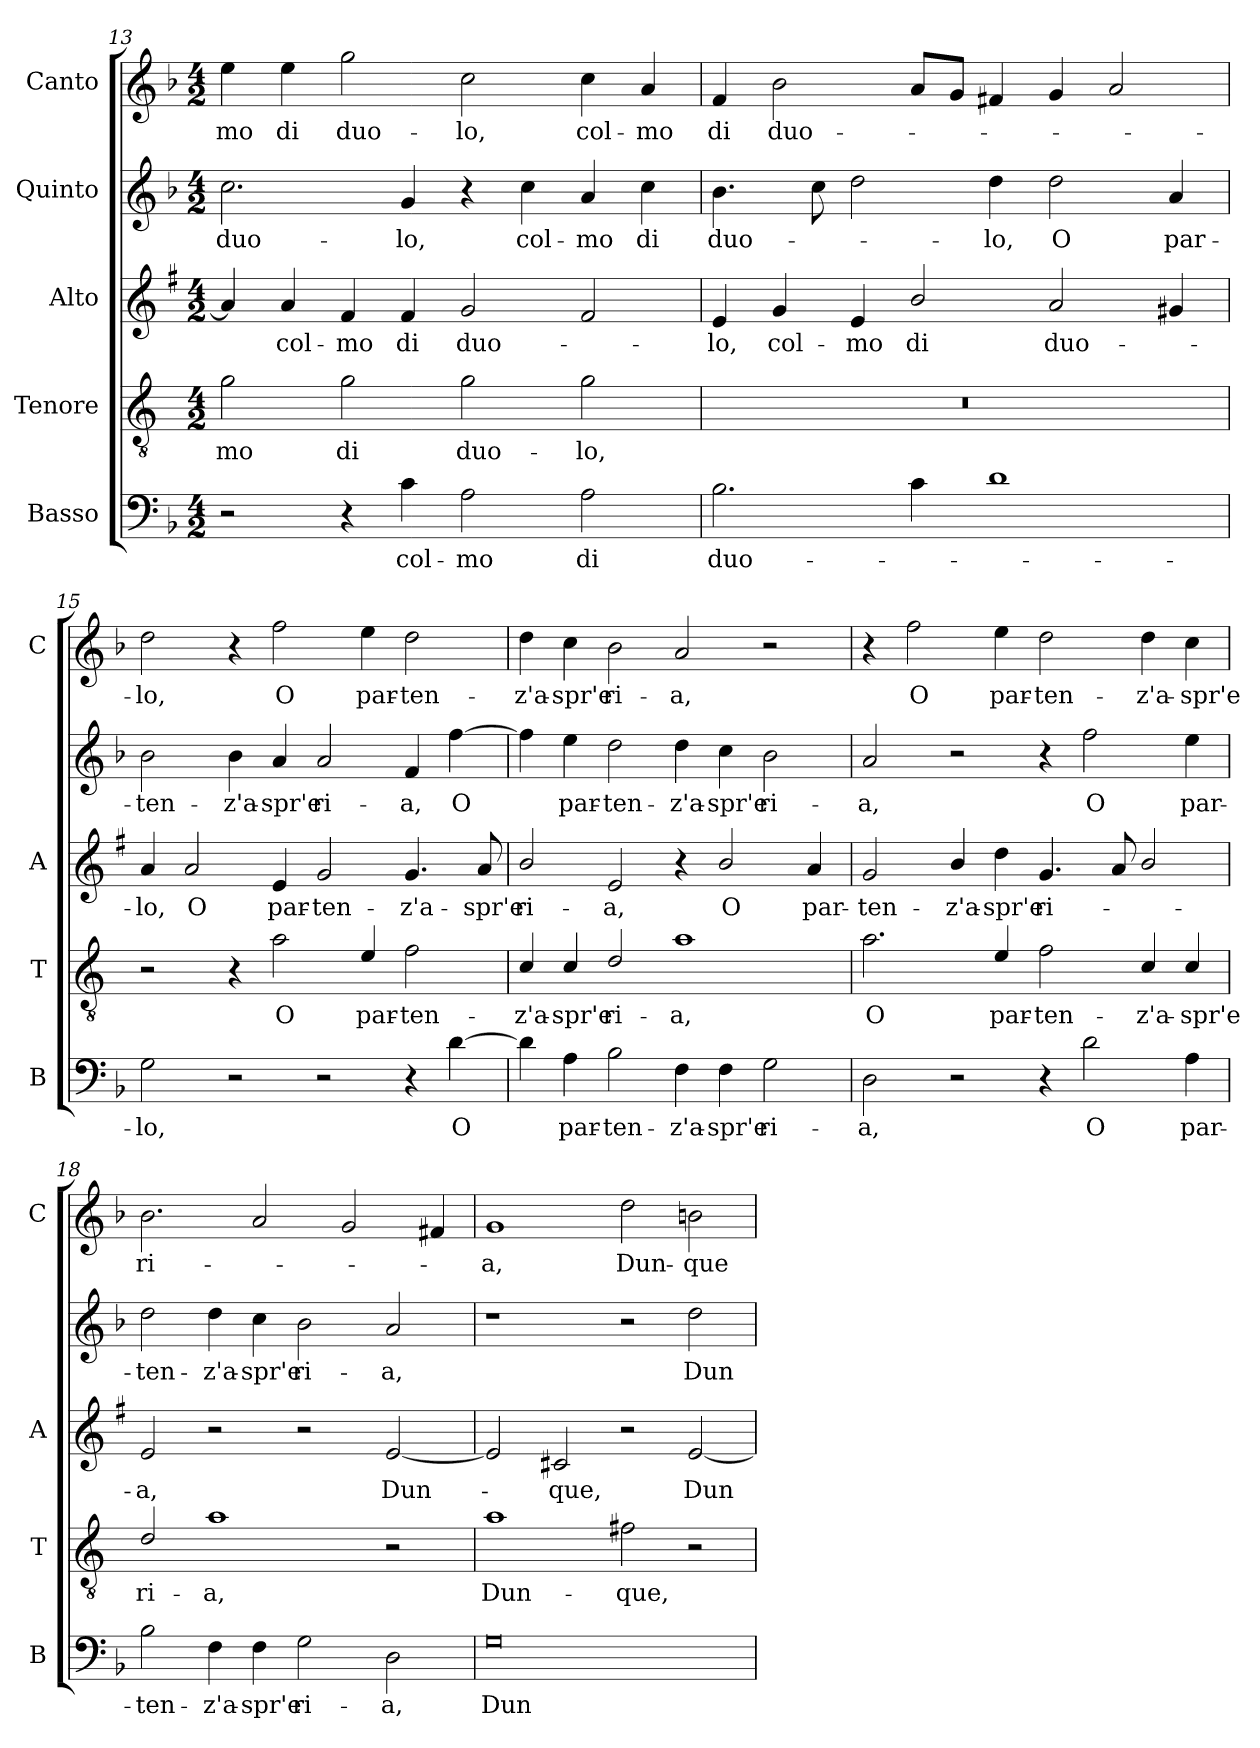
**kern	**text	**kern	**text	**kern	**text	**kern	**text	**kern	**text
*part5	*part5	*part4	*part4	*part3	*part3	*part2	*part2	*part1	*part1
*staff5	*staff5	*staff4	*staff4	*staff3	*staff3	*staff2	*staff2	*staff1	*staff1
*I"Basso	*	*I"Tenore	*	*I"Alto	*	*I"Quinto	*	*I"Canto	*
*I'B	*	*I'T	*	*I'A	*	*	*	*I'C	*
!!LO:PB:g=z
*clefF4	*	*clefGv2	*	*clefG2	*	*clefG2	*	*clefG2	*
*	*	*ITrd4c7	*	*ITrd1c2	*	*	*	*	*
*k[b-]	*	*k[b-]	*	*k[b-]	*	*k[b-]	*	*k[b-]	*
*F:	*	*F:	*	*F:	*	*F:	*	*F:	*
*M4/2	*	*M4/2	*	*M4/2	*	*M4/2	*	*M4/2	*
=13	=13	=13	=13	=13	=13	=13	=13	=13	=13
!	!	!	!LO:LY:b	!	!	!	!LO:LY:b	!	!LO:LY:b
2r	.	2c\	-mo	4g/]	.	2.cc\	duo-	4ee\	-mo
!	!	!	!	!	!LO:LY:b	!	!	!	!LO:LY:b
.	.	.	.	4g/	col-	.	.	4ee\	di
!	!	!	!LO:LY:b	!	!LO:LY:b	!	!	!	!LO:LY:b
4r	.	2c\	di	4e/	-mo	.	.	2gg\	duo-
!	!LO:LY:b	!	!	!	!LO:LY:b	!	!LO:LY:b	!	!
4c\	col-	.	.	4e/	di	4g/	-lo,	.	.
!	!LO:LY:b	!	!LO:LY:b	!	!LO:LY:b	!	!	!	!LO:LY:b
2A\	-mo	2c\	duo-	2f/	duo-	4r	.	2cc\	-lo,
!	!	!	!	!	!	!	!LO:LY:b	!	!
.	.	.	.	.	.	4cc\	col-	.	.
!	!LO:LY:b	!	!LO:LY:b	!	!	!	!LO:LY:b	!	!LO:LY:b
2A\	di	2c\	-lo,	2e/	.	4a/	-mo	4cc\	col-
!	!	!	!	!	!	!	!LO:LY:b	!	!LO:LY:b
.	.	.	.	.	.	4cc\	di	4a/	-mo
=14	=14	=14	=14	=14	=14	=14	=14	=14	=14
!	!LO:LY:b	!	!	!	!LO:LY:b	!	!LO:LY:b	!	!LO:LY:b
2.B-\	duo-	0r	.	4d/	-lo,	4.b-\	duo-	4f/	di
!	!	!	!	!	!LO:LY:b	!	!	!	!LO:LY:b
.	.	.	.	4f/	col-	.	.	2b-\	duo-
.	.	.	.	.	.	8cc\	.	.	.
!	!	!	!	!	!LO:LY:b	!	!	!	!
.	.	.	.	4d/	-mo	2dd\	.	.	.
!	!	!	!	!	!LO:LY:b	!	!	!	!
4c\	.	.	.	2a/	di	.	.	8a/L	.
.	.	.	.	.	.	.	.	8g/J	.
!	!	!	!	!	!	!	!LO:LY:b	!	!
1d	.	.	.	.	.	4dd\	-lo,	4f#X/	.
!	!	!	!	!	!LO:LY:b	!	!LO:LY:b	!	!
.	.	.	.	2g/	duo-	2dd\	O	4g/	.
.	.	.	.	.	.	.	.	2a/	.
!	!	!	!	!	!	!	!LO:LY:b	!	!
.	.	.	.	4f#X/	.	4a/	par-	.	.
=15	=15	=15	=15	=15	=15	=15	=15	=15	=15
!	!LO:LY:b	!	!	!	!LO:LY:b	!	!LO:LY:b	!	!LO:LY:b
2G\	-lo,	2r	.	4g/	-lo,	2b-\	-ten-	2dd\	-lo,
!	!	!	!	!	!LO:LY:b	!	!	!	!
.	.	.	.	2g/	O	.	.	.	.
!	!	!	!	!	!	!	!LO:LY:b	!	!
2r	.	4r	.	.	.	4b-\	-z'a-	4r	.
!	!	!	!LO:LY:b	!	!LO:LY:b	!	!LO:LY:b	!	!LO:LY:b
.	.	2d\	O	4d/	par-	4a/	-spr'e	2ff\	O
!	!	!	!	!	!LO:LY:b	!	!LO:LY:b	!	!
2r	.	.	.	2f/	-ten-	2a/	ri-	.	.
!	!	!	!LO:LY:b	!	!	!	!	!	!LO:LY:b
.	.	4A/	par-	.	.	.	.	4ee\	par-
!	!	!	!LO:LY:b	!	!LO:LY:b	!	!LO:LY:b	!	!LO:LY:b
4r	.	2B-\	-ten-	4.f/	-z'a-	4f/	-a,	2dd\	-ten-
!	!LO:LY:b	!	!	!	!	!	!LO:LY:b	!	!
[4d\	O	.	.	.	.	[4ff\	O	.	.
!	!	!	!	!	!LO:LY:b	!	!	!	!
.	.	.	.	8g/	-spr'e	.	.	.	.
!!LO:LB:g=z
=16	=16	=16	=16	=16	=16	=16	=16	=16	=16
!	!	!	!LO:LY:b	!	!LO:LY:b	!	!	!	!LO:LY:b
4d\]	.	4F/	-z'a-	2a/	ri-	4ff\]	.	4dd\	-z'a-
!	!LO:LY:b	!	!LO:LY:b	!	!	!	!LO:LY:b	!	!LO:LY:b
4A\	par-	4F/	-spr'e	.	.	4ee\	par-	4cc\	-spr'e
!	!LO:LY:b	!	!LO:LY:b	!	!LO:LY:b	!	!LO:LY:b	!	!LO:LY:b
2B-\	-ten-	2G/	ri-	2d/	-a,	2dd\	-ten-	2b-\	ri-
!	!LO:LY:b	!	!LO:LY:b	!	!	!	!LO:LY:b	!	!LO:LY:b
4F\	-z'a-	1d	-a,	4r	.	4dd\	-z'a-	2a/	-a,
!	!LO:LY:b	!	!	!	!LO:LY:b	!	!LO:LY:b	!	!
4F\	-spr'e	.	.	2a/	O	4cc\	-spr'e	.	.
!	!LO:LY:b	!	!	!	!	!	!LO:LY:b	!	!
2G\	ri-	.	.	.	.	2b-\	ri-	2r	.
!	!	!	!	!	!LO:LY:b	!	!	!	!
.	.	.	.	4g/	par-	.	.	.	.
=17	=17	=17	=17	=17	=17	=17	=17	=17	=17
!	!LO:LY:b	!	!LO:LY:b	!	!LO:LY:b	!	!LO:LY:b	!	!
2D\	-a,	2.d\	O	2f/	-ten-	2a/	-a,	4r	.
!	!	!	!	!	!	!	!	!	!LO:LY:b
.	.	.	.	.	.	.	.	2ff\	O
!	!	!	!	!	!LO:LY:b	!	!	!	!
2r	.	.	.	4a/	-z'a-	2r	.	.	.
!	!	!	!LO:LY:b	!	!LO:LY:b	!	!	!	!LO:LY:b
.	.	4A/	par-	4cc\	-spr'e	.	.	4ee\	par-
!	!	!	!LO:LY:b	!	!LO:LY:b	!	!	!	!LO:LY:b
4r	.	2B-\	-ten-	4.f/	ri-	4r	.	2dd\	-ten-
!	!LO:LY:b	!	!	!	!	!	!LO:LY:b	!	!
2d\	O	.	.	.	.	2ff\	O	.	.
.	.	.	.	8g/	.	.	.	.	.
!	!	!	!LO:LY:b	!	!	!	!	!	!LO:LY:b
.	.	4F/	-z'a-	2a/	.	.	.	4dd\	-z'a-
!	!LO:LY:b	!	!LO:LY:b	!	!	!	!LO:LY:b	!	!LO:LY:b
4A\	par-	4F/	-spr'e	.	.	4ee\	par-	4cc\	-spr'e
=18	=18	=18	=18	=18	=18	=18	=18	=18	=18
!	!LO:LY:b	!	!LO:LY:b	!	!LO:LY:b	!	!LO:LY:b	!	!LO:LY:b
2B-\	-ten-	2G/	ri-	2d/	-a,	2dd\	-ten-	2.b-\	ri-
!	!LO:LY:b	!	!LO:LY:b	!	!	!	!LO:LY:b	!	!
4F\	-z'a-	1d	-a,	2r	.	4dd\	-z'a-	.	.
!	!LO:LY:b	!	!	!	!	!	!LO:LY:b	!	!
4F\	-spr'e	.	.	.	.	4cc\	-spr'e	2a/	.
!	!LO:LY:b	!	!	!	!	!	!LO:LY:b	!	!
2G\	ri-	.	.	2r	.	2b-\	ri-	.	.
.	.	.	.	.	.	.	.	2g/	.
!	!LO:LY:b	!	!	!	!LO:LY:b	!	!LO:LY:b	!	!
2D\	-a,	2r	.	[2d/	Dun-	2a/	-a,	.	.
.	.	.	.	.	.	.	.	4f#X/	.
=19	=19	=19	=19	=19	=19	=19	=19	=19	=19
!	!LO:LY:b	!	!LO:LY:b	!	!	!	!	!	!LO:LY:b
0G	Dun-	1d	Dun-	2d/]	.	1r	.	1g	-a,
!	!	!	!	!	!LO:LY:b	!	!	!	!
.	.	.	.	2Bn/	-que,	.	.	.	.
!	!	!	!LO:LY:b	!	!	!	!	!	!LO:LY:b
.	.	2Bn\	-que,	2r	.	2r	.	2dd\	Dun-
!	!	!	!	!	!LO:LY:b	!	!LO:LY:b	!	!LO:LY:b
.	.	2r	.	[2d/	Dun-	2dd\	Dun-	2bn\	-que
=	=	=	=	=	=	=	=	=	=
*-	*-	*-	*-	*-	*-	*-	*-	*-	*-
